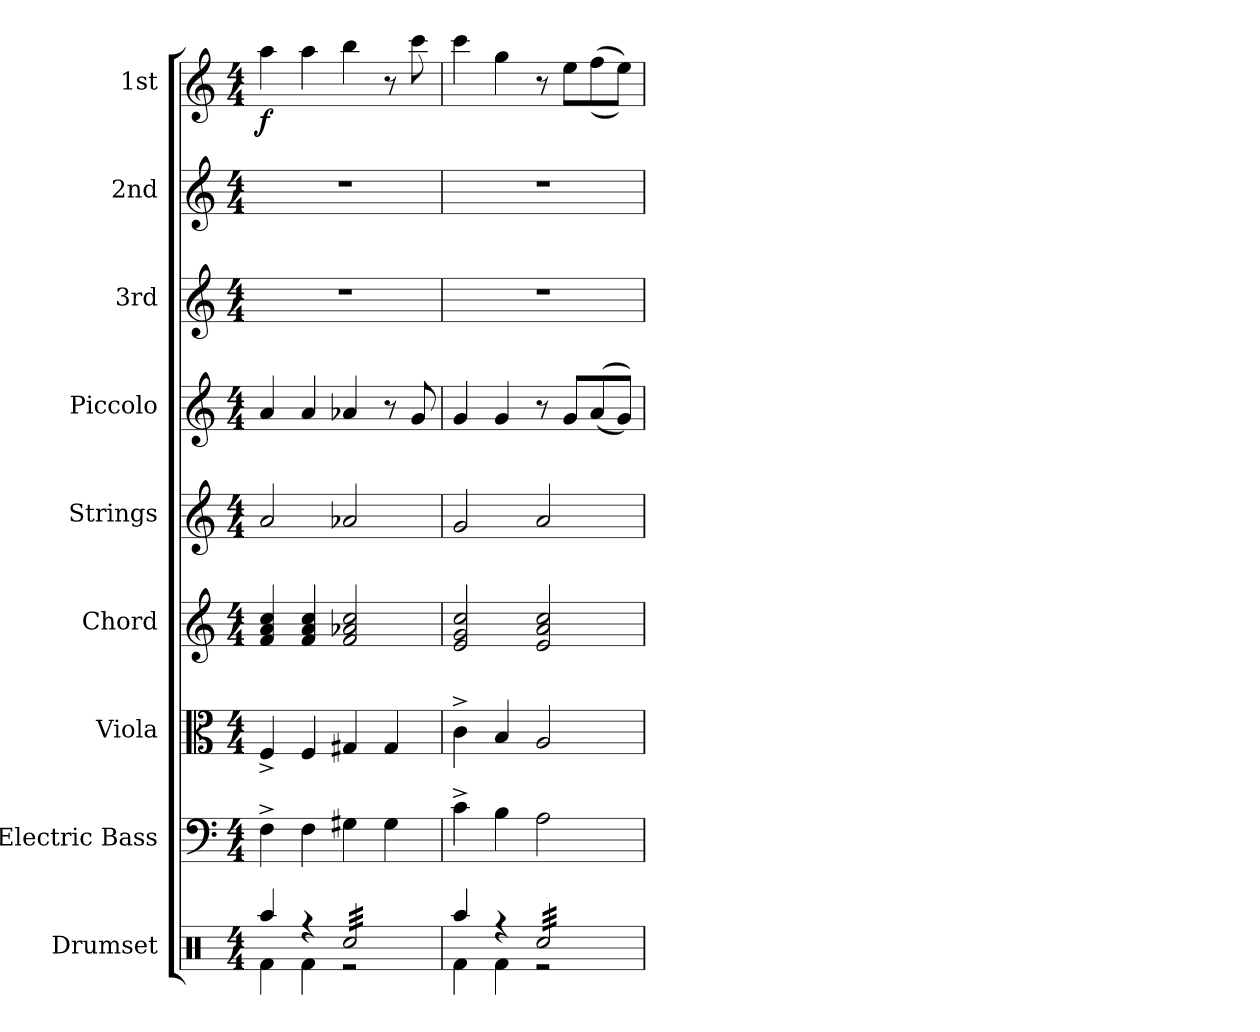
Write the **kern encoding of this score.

**kern	**kern	**kern	**kern	**kern	**kern	**kern	**kern	**kern	**dynam
*part9	*part8	*part7	*part6	*part5	*part4	*part3	*part2	*part1	*part1
*staff9	*staff8	*staff7	*staff6	*staff5	*staff4	*staff3	*staff2	*staff1	*staff1
*I"Drumset	*I"Electric Bass	*I"Viola	*I"Chord	*I"Strings	*I"Piccolo	*I"3rd	*I"2nd	*I"1st	*
*I'D. Set	*I'El. B.	*I'Vla.	*I'Chord	*I'St.	*I'Picc.	*	*	*	*
*clefX	*clefF4	*clefC3	*clefG2	*clefG2	*clefG2	*clefG2	*clefG2	*clefG2	*
*	*ITrd7c12	*	*	*	*ITrd-7c-12	*	*	*	*
*k[]	*k[]	*k[]	*k[]	*k[]	*k[]	*k[]	*k[]	*k[]	*
*M4/4	*M4/4	*M4/4	*M4/4	*M4/4	*M4/4	*M4/4	*M4/4	*M4/4	*
*MM110	*MM110	*MM110	*MM110	*MM110	*MM110	*MM110	*MM110	*MM110	*
=1	=1	=1	=1	=1	=1	=1	=1	=1	=1
*^	*	*	*	*	*	*	*	*	*
!	!	!	!	!	!	!	!	!	!	!LO:DY:b
4Raa/	4Rf\	4FF^\	4F^/	4f/ 4a/ 4cc/	2a/	4aa/	1r	1r	4aa\	f
4r	4Rf\	4FF\	4F/	4f/ 4a/ 4cc/	.	4aa/	.	.	4aa\	.
*tremolo	*	*	*	*	*	*	*	*	*	*
32Rcc/LLL	2r	4GG#X\	4G#X/	2f/ 2a-X/ 2cc/	2a-X/	4aa-X/	.	.	4bb\	.
32Rcc/	.	.	.	.	.	.	.	.	.	.
32Rcc/	.	.	.	.	.	.	.	.	.	.
32Rcc/	.	.	.	.	.	.	.	.	.	.
32Rcc/	.	.	.	.	.	.	.	.	.	.
32Rcc/	.	.	.	.	.	.	.	.	.	.
32Rcc/	.	.	.	.	.	.	.	.	.	.
32Rcc/	.	.	.	.	.	.	.	.	.	.
32Rcc/	.	4GG#\	4G#/	.	.	8r	.	.	8r	.
32Rcc/	.	.	.	.	.	.	.	.	.	.
32Rcc/	.	.	.	.	.	.	.	.	.	.
32Rcc/	.	.	.	.	.	.	.	.	.	.
32Rcc/	.	.	.	.	.	8gg/	.	.	8ccc\	.
32Rcc/	.	.	.	.	.	.	.	.	.	.
32Rcc/	.	.	.	.	.	.	.	.	.	.
32Rcc/JJJ	.	.	.	.	.	.	.	.	.	.
*Xtremolo	*	*	*	*	*	*	*	*	*	*
=2	=2	=2	=2	=2	=2	=2	=2	=2	=2	=2
4Raa/	4Rf\	4C^\	4c^\	2e/ 2g/ 2cc/	2g/	4gg/	1r	1r	4ccc\	.
4r	4Rf\	4BB\	4B/	.	.	4gg/	.	.	4gg\	.
*tremolo	*	*	*	*	*	*	*	*	*	*
32Rcc/LLL	2r	2AA\	2A/	2e/ 2a/ 2cc/	2a/	8r	.	.	8r	.
32Rcc/	.	.	.	.	.	.	.	.	.	.
32Rcc/	.	.	.	.	.	.	.	.	.	.
32Rcc/	.	.	.	.	.	.	.	.	.	.
32Rcc/	.	.	.	.	.	8gg/L	.	.	8ee\L	.
32Rcc/	.	.	.	.	.	.	.	.	.	.
32Rcc/	.	.	.	.	.	.	.	.	.	.
32Rcc/	.	.	.	.	.	.	.	.	.	.
32Rcc/	.	.	.	.	.	(<(<8aa/	.	.	(>(>8ff\	.
32Rcc/	.	.	.	.	.	.	.	.	.	.
32Rcc/	.	.	.	.	.	.	.	.	.	.
32Rcc/	.	.	.	.	.	.	.	.	.	.
32Rcc/	.	.	.	.	.	8gg/J))	.	.	8ee\J))	.
32Rcc/	.	.	.	.	.	.	.	.	.	.
32Rcc/	.	.	.	.	.	.	.	.	.	.
32Rcc/JJJ	.	.	.	.	.	.	.	.	.	.
*Xtremolo	*	*	*	*	*	*	*	*	*	*
*v	*v	*	*	*	*	*	*	*	*	*
=	=	=	=	=	=	=	=	=	=
*-	*-	*-	*-	*-	*-	*-	*-	*-	*-
